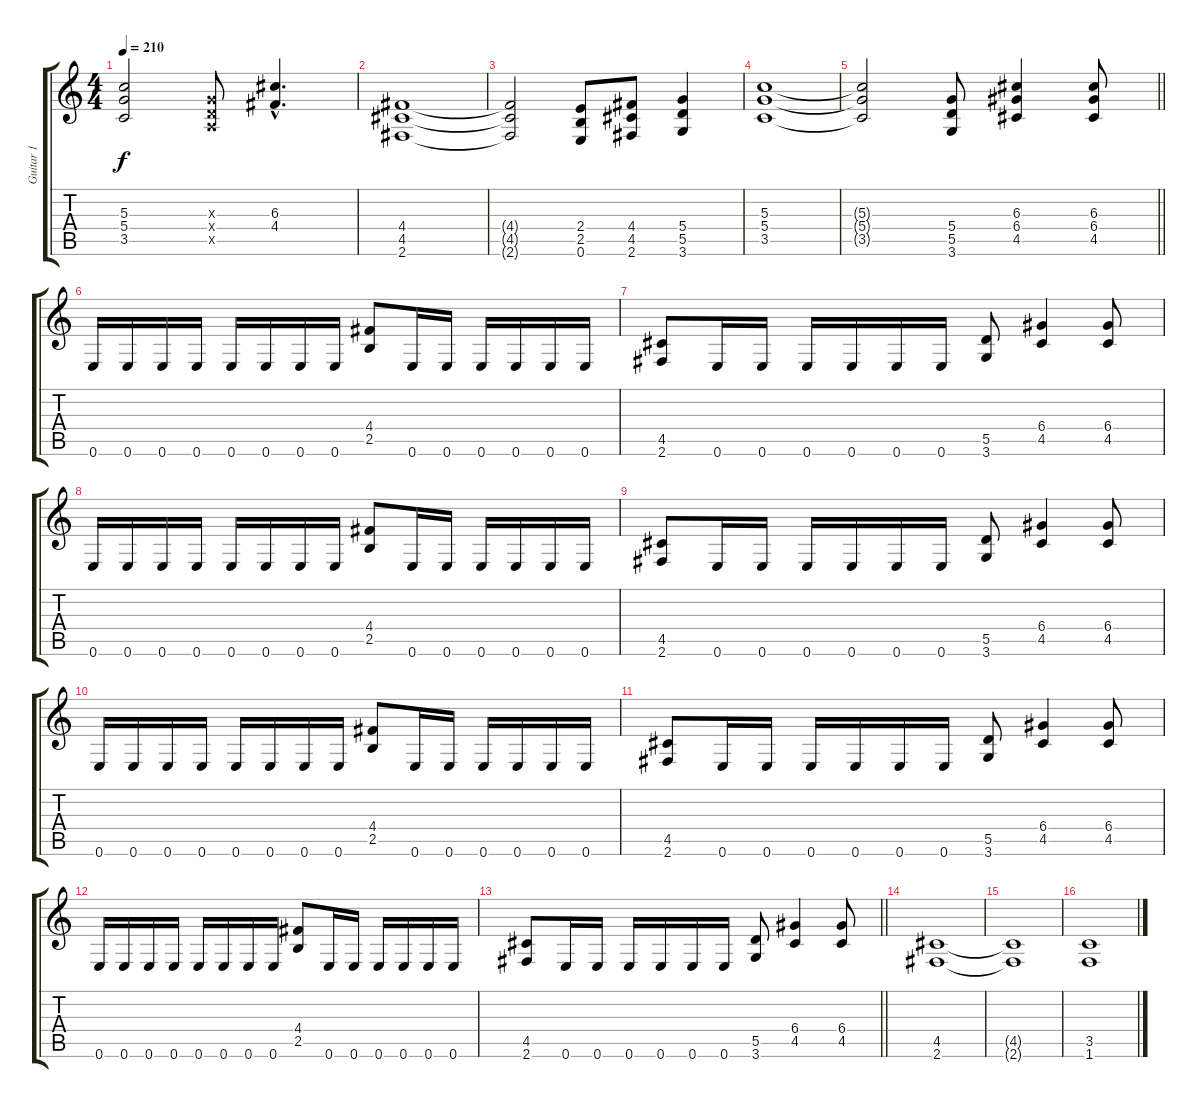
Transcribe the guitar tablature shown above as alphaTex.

\track ("Guitar 1" "Guitar 1") {instrument distortionguitar}
\staff {score tabs}
\tuning (E4 B3 G3 D3 A2 E2) {hide}
\ts (4 4)
\tempo 210
\clef g2
\ks c
(5.3{t} 5.4{t} 3.5{t}).2{dy f} (0.3{x} 0.4{x} 0.5{x}).8 (6.3{hac} 4.4{hac}).4{d} |
(4.4 4.5 2.6).1 |
(4.4{t} 4.5{t} 2.6{t}).2 (2.4 2.5 0.6).8 (4.4 4.5 2.6).8 (5.4 5.5 3.6).4 |
(5.3 5.4 3.5).1 |
\barLineRight lightlight
(5.3{t} 5.4{t} 3.5{t}).2 (5.4 5.5 3.6).8 (6.3 6.4 4.5).4 (6.3 6.4 4.5).8 |
0.6.16 0.6.16 0.6.16 0.6.16 0.6.16 0.6.16 0.6.16 0.6.16 (4.4 2.5).8 0.6.16 0.6.16 0.6.16 0.6.16 0.6.16 0.6.16 |
(4.5 2.6).8 0.6.16 0.6.16 0.6.16 0.6.16 0.6.16 0.6.16 (5.5 3.6).8 (6.4 4.5).4 (6.4 4.5).8 |
0.6.16 0.6.16 0.6.16 0.6.16 0.6.16 0.6.16 0.6.16 0.6.16 (4.4 2.5).8 0.6.16 0.6.16 0.6.16 0.6.16 0.6.16 0.6.16 |
(4.5 2.6).8 0.6.16 0.6.16 0.6.16 0.6.16 0.6.16 0.6.16 (5.5 3.6).8 (6.4 4.5).4 (6.4 4.5).8 |
0.6.16 0.6.16 0.6.16 0.6.16 0.6.16 0.6.16 0.6.16 0.6.16 (4.4 2.5).8 0.6.16 0.6.16 0.6.16 0.6.16 0.6.16 0.6.16 |
(4.5 2.6).8 0.6.16 0.6.16 0.6.16 0.6.16 0.6.16 0.6.16 (5.5 3.6).8 (6.4 4.5).4 (6.4 4.5).8 |
0.6.16 0.6.16 0.6.16 0.6.16 0.6.16 0.6.16 0.6.16 0.6.16 (4.4 2.5).8 0.6.16 0.6.16 0.6.16 0.6.16 0.6.16 0.6.16 |
\barLineRight lightlight
(4.5 2.6).8 0.6.16 0.6.16 0.6.16 0.6.16 0.6.16 0.6.16 (5.5 3.6).8 (6.4 4.5).4 (6.4 4.5).8 |
(4.5 2.6).1 |
(4.5{t} 2.6{t}).1 |
(3.5 1.6).1
